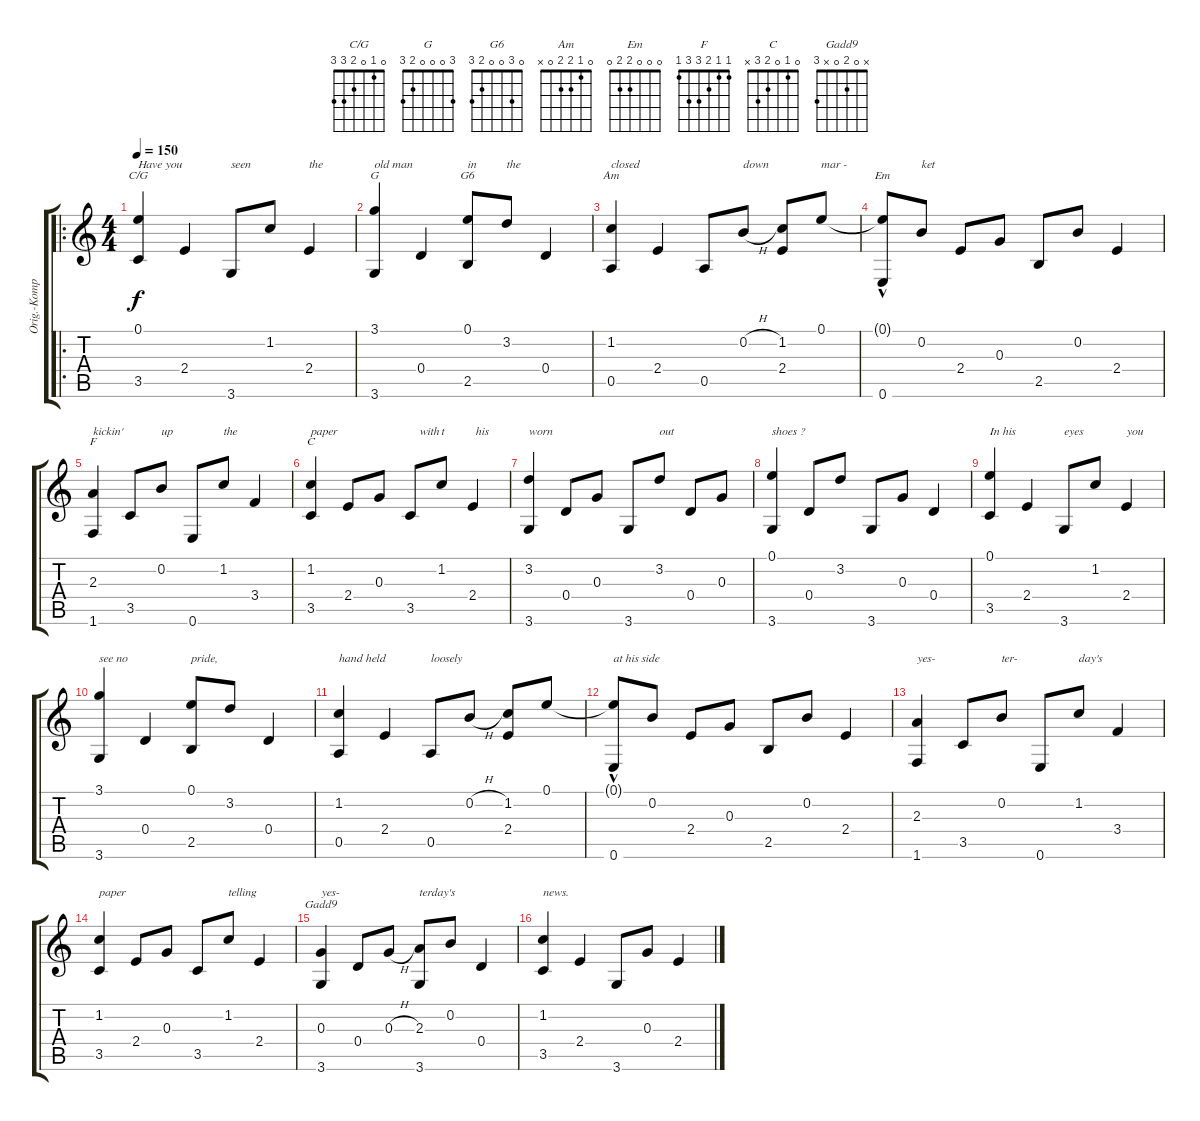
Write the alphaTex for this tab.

\track ("Orig.-Komp.: Ralph McTell" "Orig.-Komp") {instrument acousticguitarsteel}
\staff {score tabs}
\tuning (E4 B3 G3 D3 A2 E2) {hide}
\chord ("C/G" 0 1 0 2 3 3)
\chord ("G" 3 0 0 0 2 3)
\chord ("G6" 0 3 0 0 2 3)
\chord ("Am" 0 1 2 2 0 x)
\chord ("Em" 0 0 0 2 2 0)
\chord ("F" 1 1 2 3 3 1)
\chord ("C" 0 1 0 2 3 x)
\chord ("Gadd9" x 0 2 0 x 3)
\ro
\ts (4 4)
\tempo 150
\clef g2
\ks c
(0.1 3.5).4{ch "C/G" txt "Have you" dy f instrument acousticguitarsteel} 2.4.4 3.6.8{txt "seen"} 1.2.8 2.4.4{txt "the"} |
(3.1 3.6).4{ch "G" txt "old man"} 0.4.4 (0.1 2.5).8{ch "G6" txt "in"} 3.2.8{txt "the"} 0.4.4 |
(1.2 0.5).4{ch "Am" txt "closed"} 2.4.4 0.5.8 0.2{h}.8{txt "down"} (1.2 2.4).8 0.1.8{txt "mar -"} |
(0.1{t} 0.6{hac}).8{ch "Em"} 0.2.8{txt "ket"} 2.4.8 0.3.8 2.5.8 0.2.8 2.4.4 |
(2.3 1.6).4{ch "F" txt "kickin'"} 3.5.8 0.2.8{txt "up"} 0.6.8 1.2.8{txt "the"} 3.4.4 |
(1.2 3.5).4{ch "C" txt "paper"} 2.4.8 0.3.8 3.5.8{txt "   with"} 1.2.8{txt "t"} 2.4.4{txt " his"} |
(3.2 3.6).4{txt "worn"} 0.4.8 0.3.8 3.6.8 3.2.8{txt "out"} 0.4.8 0.3.8 |
(0.1 3.6).4{txt "shoes ?"} 0.4.8 3.2.8 3.6.8 0.3.8 0.4.4 |
(0.1 3.5).4{txt "In his"} 2.4.4 3.6.8{txt "eyes"} 1.2.8 2.4.4{txt "you"} |
(3.1 3.6).4{txt "see no"} 0.4.4 (0.1 2.5).8{txt "pride,"} 3.2.8 0.4.4 |
(1.2 0.5).4{txt "hand held"} 2.4.4 0.5.8{txt "loosely"} 0.2{h}.8 (1.2 2.4).8 0.1.8 |
(0.1{t} 0.6{hac}).8{txt "at his side"} 0.2.8 2.4.8 0.3.8 2.5.8 0.2.8 2.4.4 |
(2.3 1.6).4{txt "yes-"} 3.5.8 0.2.8{txt "ter-"} 0.6.8 1.2.8{txt "day's"} 3.4.4 |
(1.2 3.5).4{txt "paper"} 2.4.8 0.3.8 3.5.8 1.2.8{txt "telling"} 2.4.4 |
(0.3 3.6).4{ch "Gadd9" txt "yes-"} 0.4.8 0.3{h}.8 (2.3 3.6).8{txt "terday's"} 0.2.8 0.4.4 |
(1.2 3.5).4{txt "news."} 2.4.4 3.6.8 0.3.8 2.4.4
